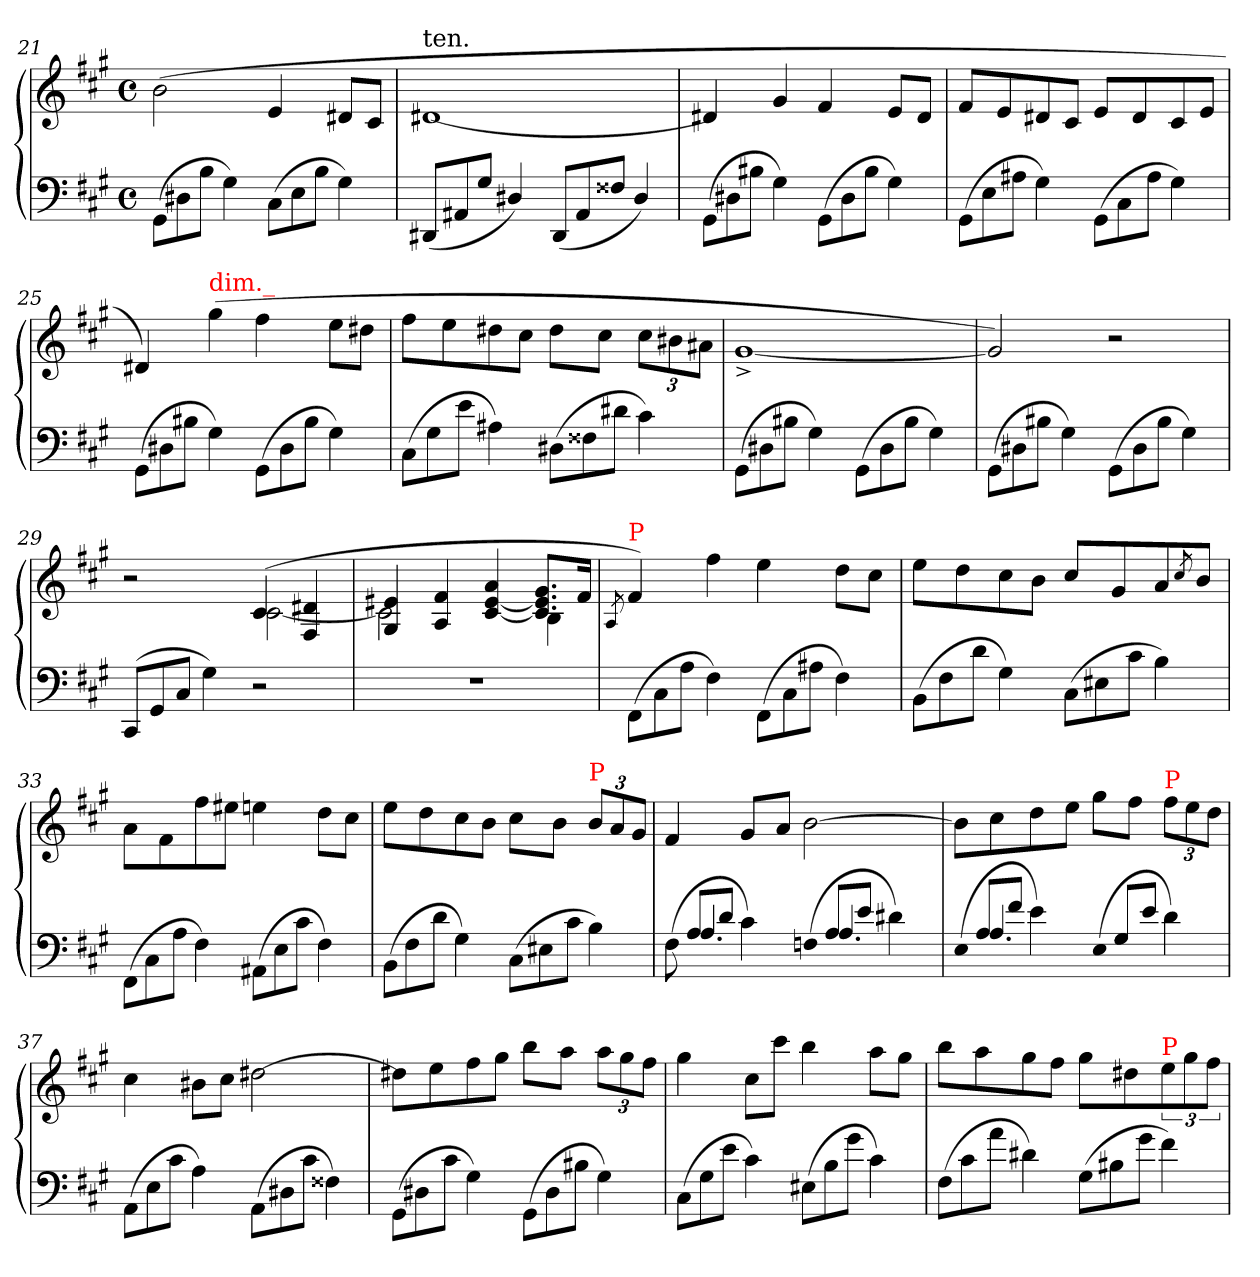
**kern	**kern
*part1	*part1
*staff2	*staff1
*clefF4	*clefG2
*k[f#c#g#]	*k[f#c#g#]
*f#:	*f#:
*M4/4	*M4/4
*met(c)	*met(c)
*Xtuplet	*
=21	=21
(>12GG#L	(>2b
12D#X	.
12BJ	.
4G#)	.
(>12C#L	4e
12E	.
12BJ	.
4G#)	8d#XL
.	8c#J
=22	=22
!	!LO:TX:a:t=ten.
(<12DD#X/L	[1d#X
12AA#X/	.
12G#/J	.
4D#X/)	.
(<12DD#/L	.
12AA#/	.
12F##X/J	.
4D#/)	.
=23	=23
(>12GG#L	4d#X]
12D#X	.
12B#XJ	.
4G#)	4g#
(>12GG#L	4f#
12D#	.
12B#J	.
4G#)	8eL
.	8d#J
=24	=24
(>12GG#L	8f#L
12E	.
.	8e
12A#XJ	.
4G#)	8d#X
.	8c#J
(>12GG#\L	8eL
12C#	.
.	8d#
12A#J	.
4G#)	8c#
.	8eJ
=25	=25
(>12GG#L	4d#X)
12D#X	.
12B#XJ	.
!	!LO:TX:a:color=red:t=dim._
4G#)	(>4gg#
(>12GG#L	4ff#
12D#	.
12B#J	.
4G#)	8eeL
.	8dd#XJ
=26	=26
(>12C#L	8ff#L
12G#	.
.	8ee
12eJ	.
4A#X)	8dd#X
.	8cc#J
(>12D#XL	8dd#L
12F##X	.
.	8cc#J
12d#XJ	.
*	*Xbrackettup
4c#)	12cc#L
.	12b#X
.	12a#XJ
=27	=27
(>12GG#L	[1g#^>
12D#X	.
12B#XJ	.
4G#)	.
(>12GG#L	.
12D#	.
12B#J	.
4G#)	.
=28	=28
(>12GG#L	2g#])
12D#X	.
12B#XJ	.
4G#)	.
(>12GG#L	2r
12D#	.
12B#J	.
4G#)	.
=29	=29
*	*^
(<12CC#L	2r	2ryy
12GG#	.	.
12C#J	.	.
4G#)	.	.
2r	(>4c#	[2c#
.	4d#X/ 4F#/	.
=30	=30	=30
1r	4e#X/ 4G#/	2c#]
.	4f#/ 4A/	.
.	4a [4e# [4c#	4ryy
.	8.g# 8.e#] 8.c#]L	4B
.	16f#Jk	.
*	*v	*v
=31	=31
.	8qA/
!	!LO:TX:a:color=red:t=P
(>12FF#\L	4f#)
12C#	.
12AJ	.
4F#)	4ff#
(>12FF#\L	4ee
12C#	.
12A#XJ	.
4F#)	8ddL
.	8cc#J
=32	=32
(>12BBL	8eeL
12F#	.
.	8dd
12dJ	.
4G#)	8cc#
.	8bJ
(12C#L	8cc#/L
12E#X	.
.	8g#/
12c#J	.
4B)	8a/
.	8qcc#/
.	8bJ
=33	=33
(>12FF#\L	8aL
12C#	.
.	8f#
12AJ	.
4F#)	8ff#
.	8ee#XJ
(>12AA#XL	4een
12E	.
12c#J	.
4F#)	8ddL
.	8cc#J
=34	=34
(>12BBL	8eeL
12F#	.
.	8dd
12dJ	.
4G#)	8cc#
.	8bJ
(>12C#L	8cc#L
12E#X	.
.	8bJ
12c#J	.
!	!LO:TX:a:color=red:t=P
4B)	12b/L
.	12a/
.	12g#/J
=35	=35
!LO:N:vis=2	!
*^	*
(>12F#\	12ryy	4f#
12AL	6.A/	.
12dJ	.	.
4c#\)	.	8g#L
.	6ryy	.
.	.	8aJ
!LO:N:vis=2	!	!
(12Fn\	12ryy	[2b
12AL	6.A/	.
12eJ	.	.
4d#X\)	.	.
.	6ryy	.
=36	=36	=36
!LO:N:vis=2	!	!
(>12E\	12ryy	8bL]
12AL	6.A/	.
.	.	8cc#
12f#J	.	.
4e\)	.	8dd
.	6ryy	.
.	.	8eeJ
!LO:N:vis=2	!	!
(12E\	12ryy	8gg#L
12G#L	4G#/	.
.	.	8ff#J
12eJ	.	.
!	!	!LO:TX:a:color=red:t=P
4d\)	.	12ff#L
.	6ryy	12ee
.	.	12ddJ
*v	*v	*
=37	=37
(>12AAL	4cc#
12E	.
12c#J	.
4A)	8b#XL
.	8cc#J
(>12AAL	[2dd#X
12D#X	.
12c#J	.
4F##X)	.
=38	=38
(>12GG#L	8dd#XL]
12D#X	.
.	8ee
12c#J	.
4G#)	8ff#
.	8gg#J
(>12GG#L	8bbL
12D#	.
.	8aaJ
12B#XJ	.
4G#)	12aaL
.	12gg#
.	12ff#J
=39	=39
(12C#L	4gg#
12G#	.
12eJ	.
4c#)	8cc#L
.	8ccc#J
(>12E#XL	4bb
12B	.
12g#J	.
4c#)	8aaL
.	8gg#J
=40	=40
(>12F#L	8bbL
12c#	.
.	8aa
12aJ	.
4d#X)	8gg#
.	8ff#J
(12G#L	8gg#L
12B#X	.
.	8dd#X
12g#J	.
*	*brackettup
!	!LO:TX:a:color=red:t=P
4f#)	12ee
.	12gg#
.	12ff#J
=	=
*-	*-
